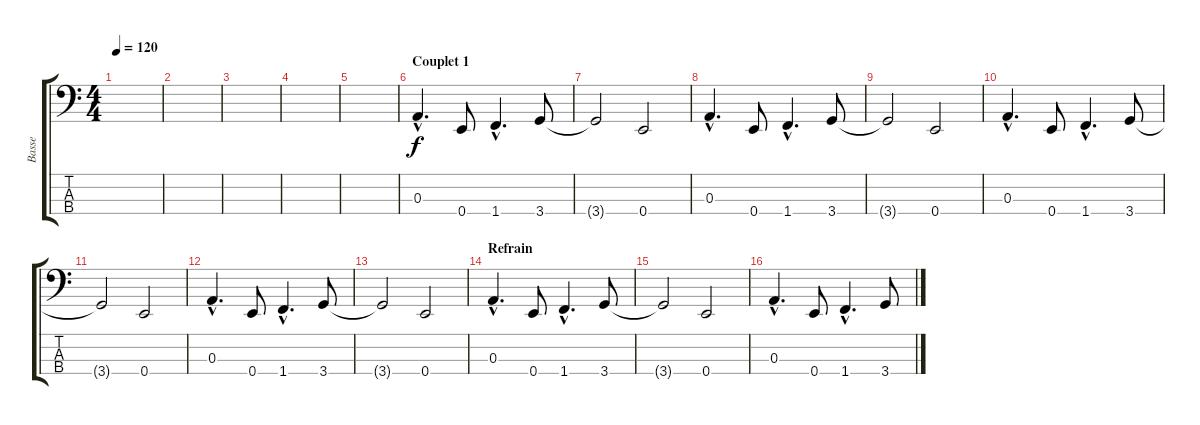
\track ("Basse" "Basse") {instrument electricbassfinger}
\staff {score tabs}
\tuning (G2 D2 A1 E1) {hide}
\ts (4 4)
\tempo 120
\clef f4
\ks c
|
|
|
|
|
\section ("" "Couplet 1")
0.3{hac}.4{d} 0.4.8 1.4{hac}.4{d} 3.4.8 |
3.4{t}.2 0.4.2 |
0.3{hac}.4{d} 0.4.8 1.4{hac}.4{d} 3.4.8 |
3.4{t}.2 0.4.2 |
0.3{hac}.4{d} 0.4.8 1.4{hac}.4{d} 3.4.8 |
3.4{t}.2 0.4.2 |
0.3{hac}.4{d} 0.4.8 1.4{hac}.4{d} 3.4.8 |
3.4{t}.2 0.4.2 |
\section ("" "Refrain")
0.3{hac}.4{d} 0.4.8 1.4{hac}.4{d} 3.4.8 |
3.4{t}.2 0.4.2 |
0.3{hac}.4{d} 0.4.8 1.4{hac}.4{d} 3.4.8
